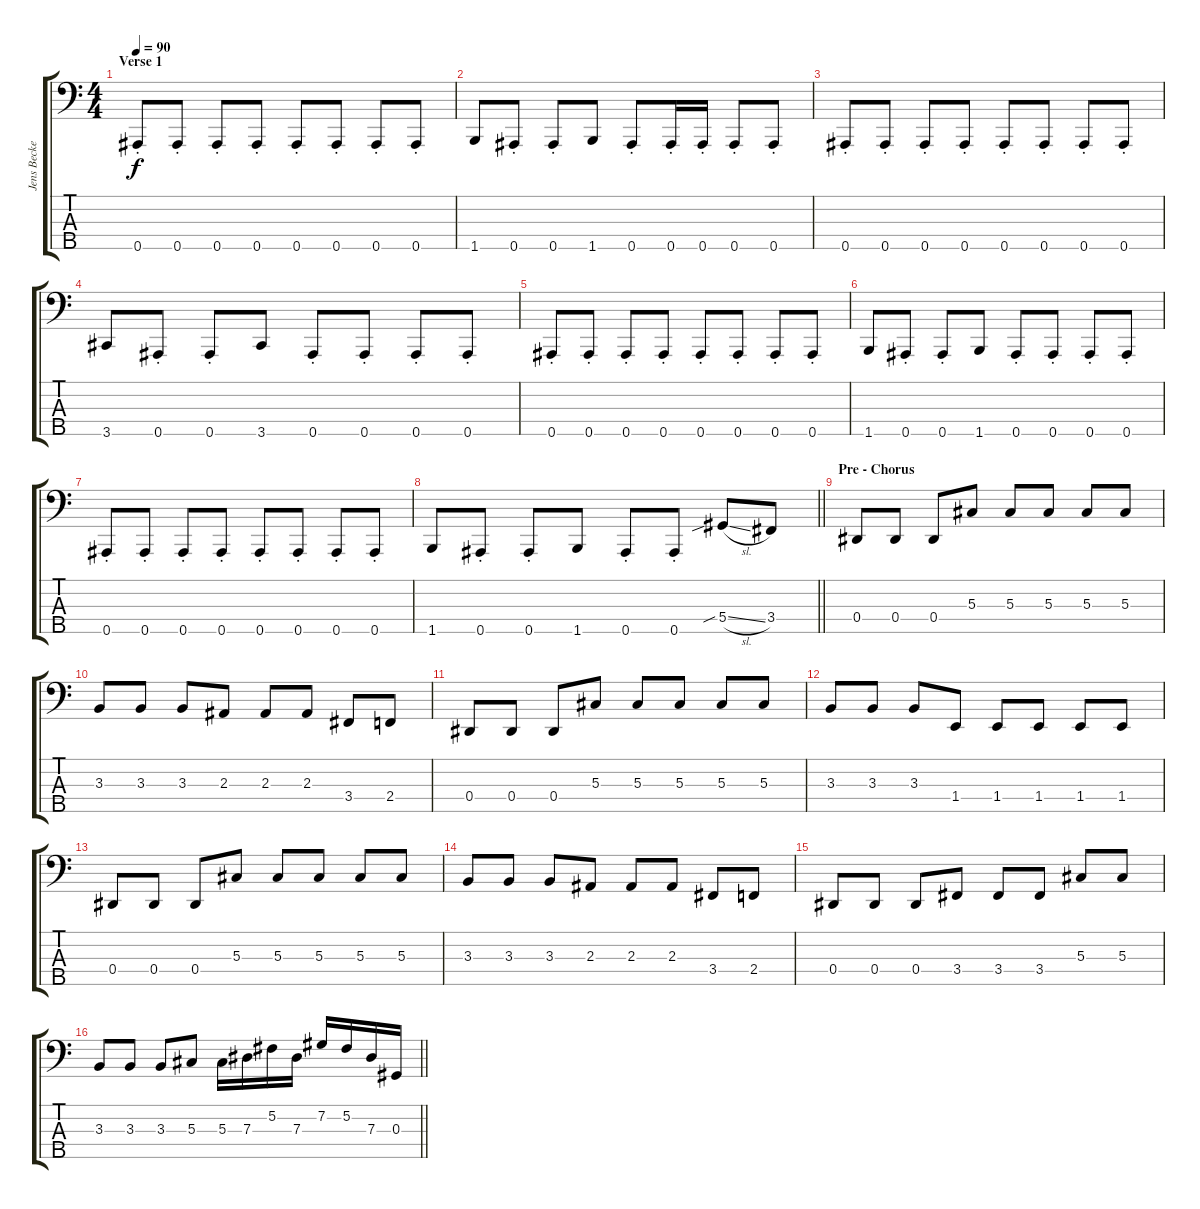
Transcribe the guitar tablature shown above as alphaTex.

\track ("Jens Becker" "Jens Becke") {instrument electricbasspick}
\staff {score tabs}
\tuning (Gb2 Db2 Ab1 Eb1 Bb0) {hide}
\ts (4 4)
\section ("" "Verse 1")
\tempo 90
\clef f4
\ks c
0.5{st}.8{dy f} 0.5{st}.8 0.5{st}.8 0.5{st}.8 0.5{st}.8 0.5{st}.8 0.5{st}.8 0.5{st}.8 |
1.5.8 0.5{st}.8 0.5{st}.8 1.5.8 0.5{st}.8 0.5{st}.16 0.5{st}.16 0.5{st}.8 0.5{st}.8 |
0.5{st}.8 0.5{st}.8 0.5{st}.8 0.5{st}.8 0.5{st}.8 0.5{st}.8 0.5{st}.8 0.5{st}.8 |
3.5.8 0.5{st}.8 0.5{st}.8 3.5.8 0.5{st}.8 0.5{st}.8 0.5{st}.8 0.5{st}.8 |
0.5{st}.8 0.5{st}.8 0.5{st}.8 0.5{st}.8 0.5{st}.8 0.5{st}.8 0.5{st}.8 0.5{st}.8 |
1.5.8 0.5{st}.8 0.5{st}.8 1.5.8 0.5{st}.8 0.5{st}.8 0.5{st}.8 0.5{st}.8 |
0.5{st}.8 0.5{st}.8 0.5{st}.8 0.5{st}.8 0.5{st}.8 0.5{st}.8 0.5{st}.8 0.5{st}.8 |
\barLineRight lightlight
1.5.8 0.5{st}.8 0.5{st}.8 1.5.8 0.5{st}.8 0.5{st}.8 5.4{sib sl}.8 3.4.8 |
\section ("" "Pre - Chorus")
0.4.8 0.4.8 0.4.8 5.3.8 5.3.8 5.3.8 5.3.8 5.3.8 |
3.3.8 3.3.8 3.3.8 2.3.8 2.3.8 2.3.8 3.4.8 2.4.8 |
0.4.8 0.4.8 0.4.8 5.3.8 5.3.8 5.3.8 5.3.8 5.3.8 |
3.3.8 3.3.8 3.3.8 1.4.8 1.4.8 1.4.8 1.4.8 1.4.8 |
0.4.8 0.4.8 0.4.8 5.3.8 5.3.8 5.3.8 5.3.8 5.3.8 |
3.3.8 3.3.8 3.3.8 2.3.8 2.3.8 2.3.8 3.4.8 2.4.8 |
0.4.8 0.4.8 0.4.8 3.4.8 3.4.8 3.4.8 5.3.8 5.3.8 |
\barLineRight lightlight
3.3.8 3.3.8 3.3.8 5.3.8 5.3.16 7.3.16 5.2.16 7.3.16 7.2.16 5.2.16 7.3.16 0.3.16
